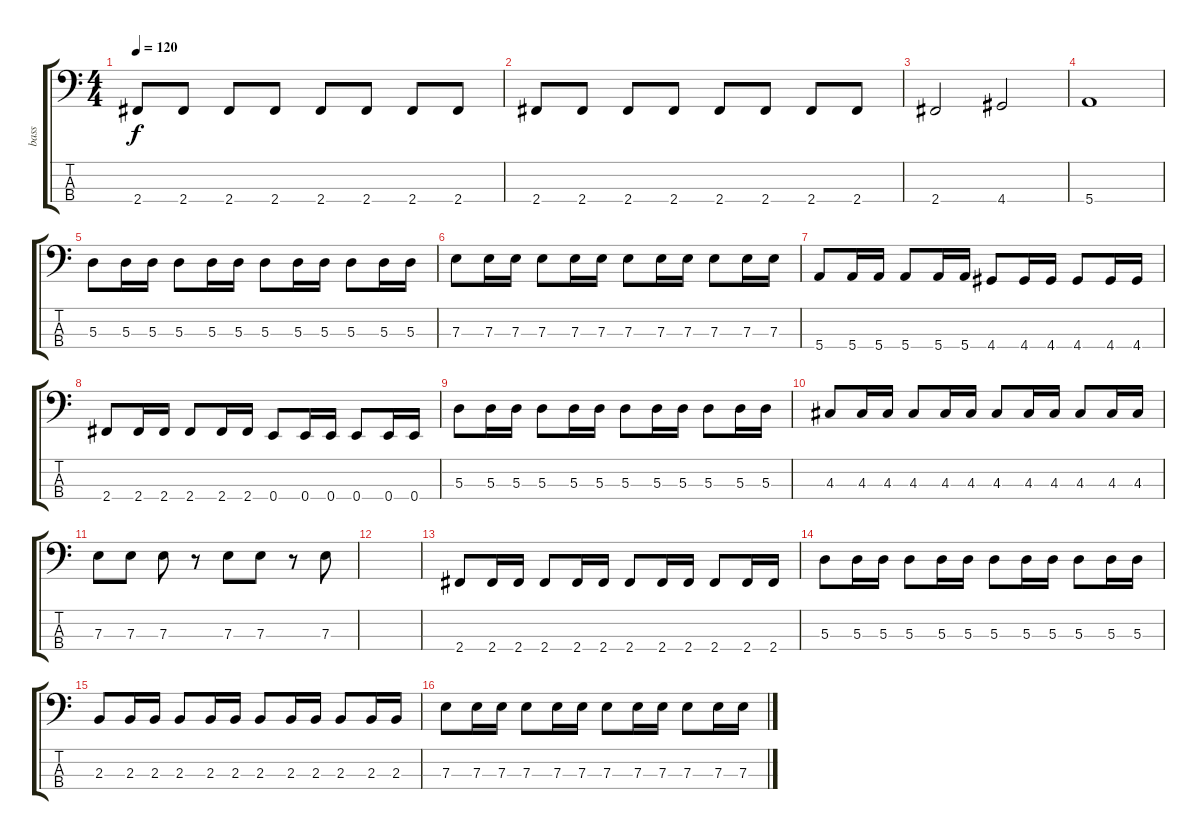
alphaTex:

\track ("bass" "bass") {instrument electricbassfinger}
\staff {score tabs}
\tuning (G2 D2 A1 E1) {hide}
\ts (4 4)
\tempo 120
\clef f4
\ks c
2.4.8{dy f} 2.4.8 2.4.8 2.4.8 2.4.8 2.4.8 2.4.8 2.4.8 |
2.4.8 2.4.8 2.4.8 2.4.8 2.4.8 2.4.8 2.4.8 2.4.8 |
2.4.2 4.4.2 |
5.4.1 |
5.3.8 5.3.16 5.3.16 5.3.8 5.3.16 5.3.16 5.3.8 5.3.16 5.3.16 5.3.8 5.3.16 5.3.16 |
7.3.8 7.3.16 7.3.16 7.3.8 7.3.16 7.3.16 7.3.8 7.3.16 7.3.16 7.3.8 7.3.16 7.3.16 |
5.4.8 5.4.16 5.4.16 5.4.8 5.4.16 5.4.16 4.4.8 4.4.16 4.4.16 4.4.8 4.4.16 4.4.16 |
2.4.8 2.4.16 2.4.16 2.4.8 2.4.16 2.4.16 0.4.8 0.4.16 0.4.16 0.4.8 0.4.16 0.4.16 |
5.3.8 5.3.16 5.3.16 5.3.8 5.3.16 5.3.16 5.3.8 5.3.16 5.3.16 5.3.8 5.3.16 5.3.16 |
4.3.8 4.3.16 4.3.16 4.3.8 4.3.16 4.3.16 4.3.8 4.3.16 4.3.16 4.3.8 4.3.16 4.3.16 |
7.3.8 7.3.8 7.3.8 r.8 7.3.8 7.3.8 r.8 7.3.8 |
|
2.4.8 2.4.16 2.4.16 2.4.8 2.4.16 2.4.16 2.4.8 2.4.16 2.4.16 2.4.8 2.4.16 2.4.16 |
5.3.8 5.3.16 5.3.16 5.3.8 5.3.16 5.3.16 5.3.8 5.3.16 5.3.16 5.3.8 5.3.16 5.3.16 |
2.3.8 2.3.16 2.3.16 2.3.8 2.3.16 2.3.16 2.3.8 2.3.16 2.3.16 2.3.8 2.3.16 2.3.16 |
7.3.8 7.3.16 7.3.16 7.3.8 7.3.16 7.3.16 7.3.8 7.3.16 7.3.16 7.3.8 7.3.16 7.3.16
